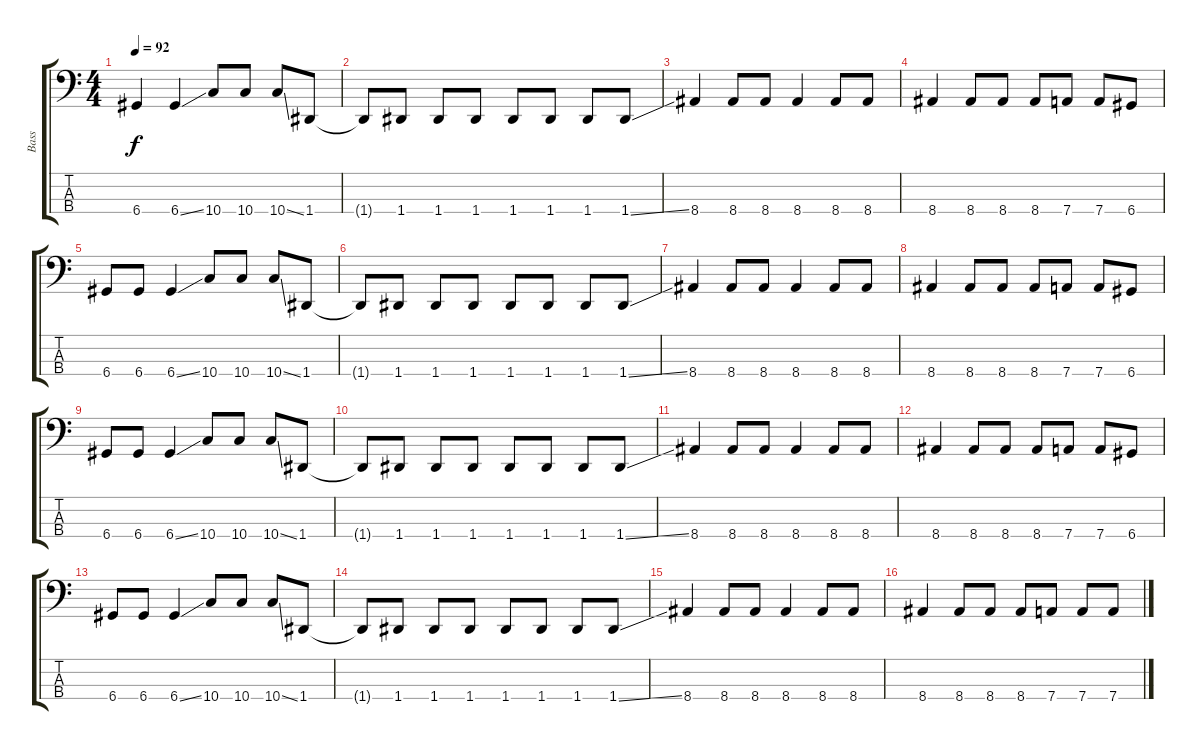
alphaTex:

\track ("Bass" "Bass") {instrument synthbass2}
\staff {score tabs}
\tuning (G2 D2 A1 D1) {hide}
\ts (4 4)
\tempo 92
\clef f4
\ks c
6.4.4{dy f} 6.4{ss}.4 10.4.8 10.4.8 10.4{ss}.8 1.4.8 |
1.4{t}.8 1.4.8 1.4.8 1.4.8 1.4.8 1.4.8 1.4.8 1.4{ss}.8 |
8.4.4 8.4.8 8.4.8 8.4.4 8.4.8 8.4.8 |
8.4.4 8.4.8 8.4.8 8.4.8 7.4.8 7.4.8 6.4.8 |
6.4.8 6.4.8 6.4{ss}.4 10.4.8 10.4.8 10.4{ss}.8 1.4.8 |
1.4{t}.8 1.4.8 1.4.8 1.4.8 1.4.8 1.4.8 1.4.8 1.4{ss}.8 |
8.4.4 8.4.8 8.4.8 8.4.4 8.4.8 8.4.8 |
8.4.4 8.4.8 8.4.8 8.4.8 7.4.8 7.4.8 6.4.8 |
6.4.8 6.4.8 6.4{ss}.4 10.4.8 10.4.8 10.4{ss}.8 1.4.8 |
1.4{t}.8 1.4.8 1.4.8 1.4.8 1.4.8 1.4.8 1.4.8 1.4{ss}.8 |
8.4.4 8.4.8 8.4.8 8.4.4 8.4.8 8.4.8 |
8.4.4 8.4.8 8.4.8 8.4.8 7.4.8 7.4.8 6.4.8 |
6.4.8 6.4.8 6.4{ss}.4 10.4.8 10.4.8 10.4{ss}.8 1.4.8 |
1.4{t}.8 1.4.8 1.4.8 1.4.8 1.4.8 1.4.8 1.4.8 1.4{ss}.8 |
8.4.4 8.4.8 8.4.8 8.4.4 8.4.8 8.4.8 |
8.4.4 8.4.8 8.4.8 8.4.8 7.4.8 7.4.8 7.4.8
